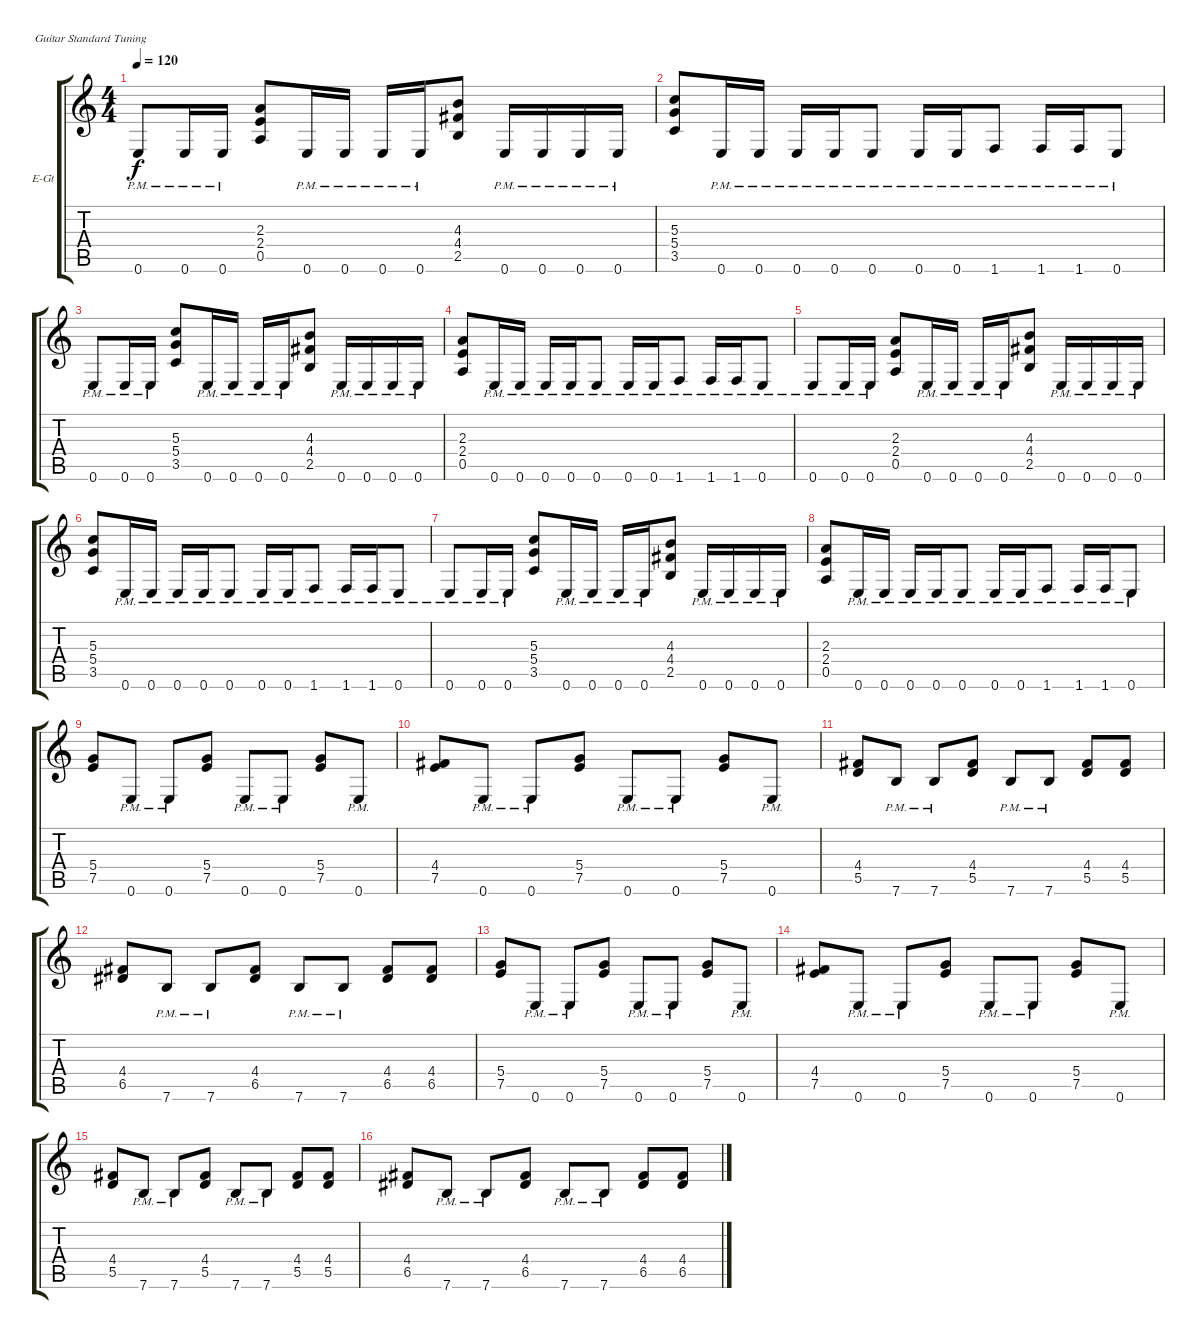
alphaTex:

\defaultSystemsLayout 4
\bracketExtendMode groupsimilarinstruments
\firstSystemTrackNameOrientation horizontal
\otherSystemsTrackNameOrientation horizontal
\track ("Hammett" "E-Gt") {instrument distortionguitar}
\staff {score tabs}
\tuning (E4 B3 G3 D3 A2 E2)
\ts (4 4)
\tempo 120
\clef g2
\ks c
0.6{pm}.8{dy f} 0.6{pm}.16 0.6{pm}.16 (2.3 2.4 0.5).8 0.6{pm}.16 0.6{pm}.16 0.6{pm}.16 0.6{pm}.16 (4.3 4.4 2.5).8 0.6{pm}.16 0.6{pm}.16 0.6{pm}.16 0.6{pm}.16 |
(5.3 5.4 3.5).8 0.6{pm}.16 0.6{pm}.16 0.6{pm}.16 0.6{pm}.16 0.6{pm}.8 0.6{pm}.16 0.6{pm}.16 1.6{pm}.8 1.6{pm}.16 1.6{pm}.16 0.6{pm}.8 |
0.6{pm}.8 0.6{pm}.16 0.6{pm}.16 (5.3 5.4 3.5).8 0.6{pm}.16 0.6{pm}.16 0.6{pm}.16 0.6{pm}.16 (4.3 4.4 2.5).8 0.6{pm}.16 0.6{pm}.16 0.6{pm}.16 0.6{pm}.16 |
(2.3 2.4 0.5).8 0.6{pm}.16 0.6{pm}.16 0.6{pm}.16 0.6{pm}.16 0.6{pm}.8 0.6{pm}.16 0.6{pm}.16 1.6{pm}.8 1.6{pm}.16 1.6{pm}.16 0.6{pm}.8 |
0.6{pm}.8 0.6{pm}.16 0.6{pm}.16 (2.3 2.4 0.5).8 0.6{pm}.16 0.6{pm}.16 0.6{pm}.16 0.6{pm}.16 (4.3 4.4 2.5).8 0.6{pm}.16 0.6{pm}.16 0.6{pm}.16 0.6{pm}.16 |
(5.3 5.4 3.5).8 0.6{pm}.16 0.6{pm}.16 0.6{pm}.16 0.6{pm}.16 0.6{pm}.8 0.6{pm}.16 0.6{pm}.16 1.6{pm}.8 1.6{pm}.16 1.6{pm}.16 0.6{pm}.8 |
0.6{pm}.8 0.6{pm}.16 0.6{pm}.16 (5.3 5.4 3.5).8 0.6{pm}.16 0.6{pm}.16 0.6{pm}.16 0.6{pm}.16 (4.3 4.4 2.5).8 0.6{pm}.16 0.6{pm}.16 0.6{pm}.16 0.6{pm}.16 |
(2.3 2.4 0.5).8 0.6{pm}.16 0.6{pm}.16 0.6{pm}.16 0.6{pm}.16 0.6{pm}.8 0.6{pm}.16 0.6{pm}.16 1.6{pm}.8 1.6{pm}.16 1.6{pm}.16 0.6{pm}.8 |
(5.4 7.5).8 0.6{pm}.8 0.6{pm}.8 (5.4 7.5).8 0.6{pm}.8 0.6{pm}.8 (5.4 7.5).8 0.6{pm}.8 |
(4.4 7.5).8 0.6{pm}.8 0.6{pm}.8 (5.4 7.5).8 0.6{pm}.8 0.6{pm}.8 (5.4 7.5).8 0.6{pm}.8 |
(4.4 5.5).8 7.6{pm}.8 7.6{pm}.8 (4.4 5.5).8 7.6{pm}.8 7.6{pm}.8 (4.4 5.5).8 (4.4 5.5).8 |
(4.4 6.5).8 7.6{pm}.8 7.6{pm}.8 (4.4 6.5).8 7.6{pm}.8 7.6{pm}.8 (4.4 6.5).8 (4.4 6.5).8 |
(5.4 7.5).8 0.6{pm}.8 0.6{pm}.8 (5.4 7.5).8 0.6{pm}.8 0.6{pm}.8 (5.4 7.5).8 0.6{pm}.8 |
(4.4 7.5).8 0.6{pm}.8 0.6{pm}.8 (5.4 7.5).8 0.6{pm}.8 0.6{pm}.8 (5.4 7.5).8 0.6{pm}.8 |
(4.4 5.5).8 7.6{pm}.8 7.6{pm}.8 (4.4 5.5).8 7.6{pm}.8 7.6{pm}.8 (4.4 5.5).8 (4.4 5.5).8 |
(4.4 6.5).8 7.6{pm}.8 7.6{pm}.8 (4.4 6.5).8 7.6{pm}.8 7.6{pm}.8 (4.4 6.5).8 (4.4 6.5).8
